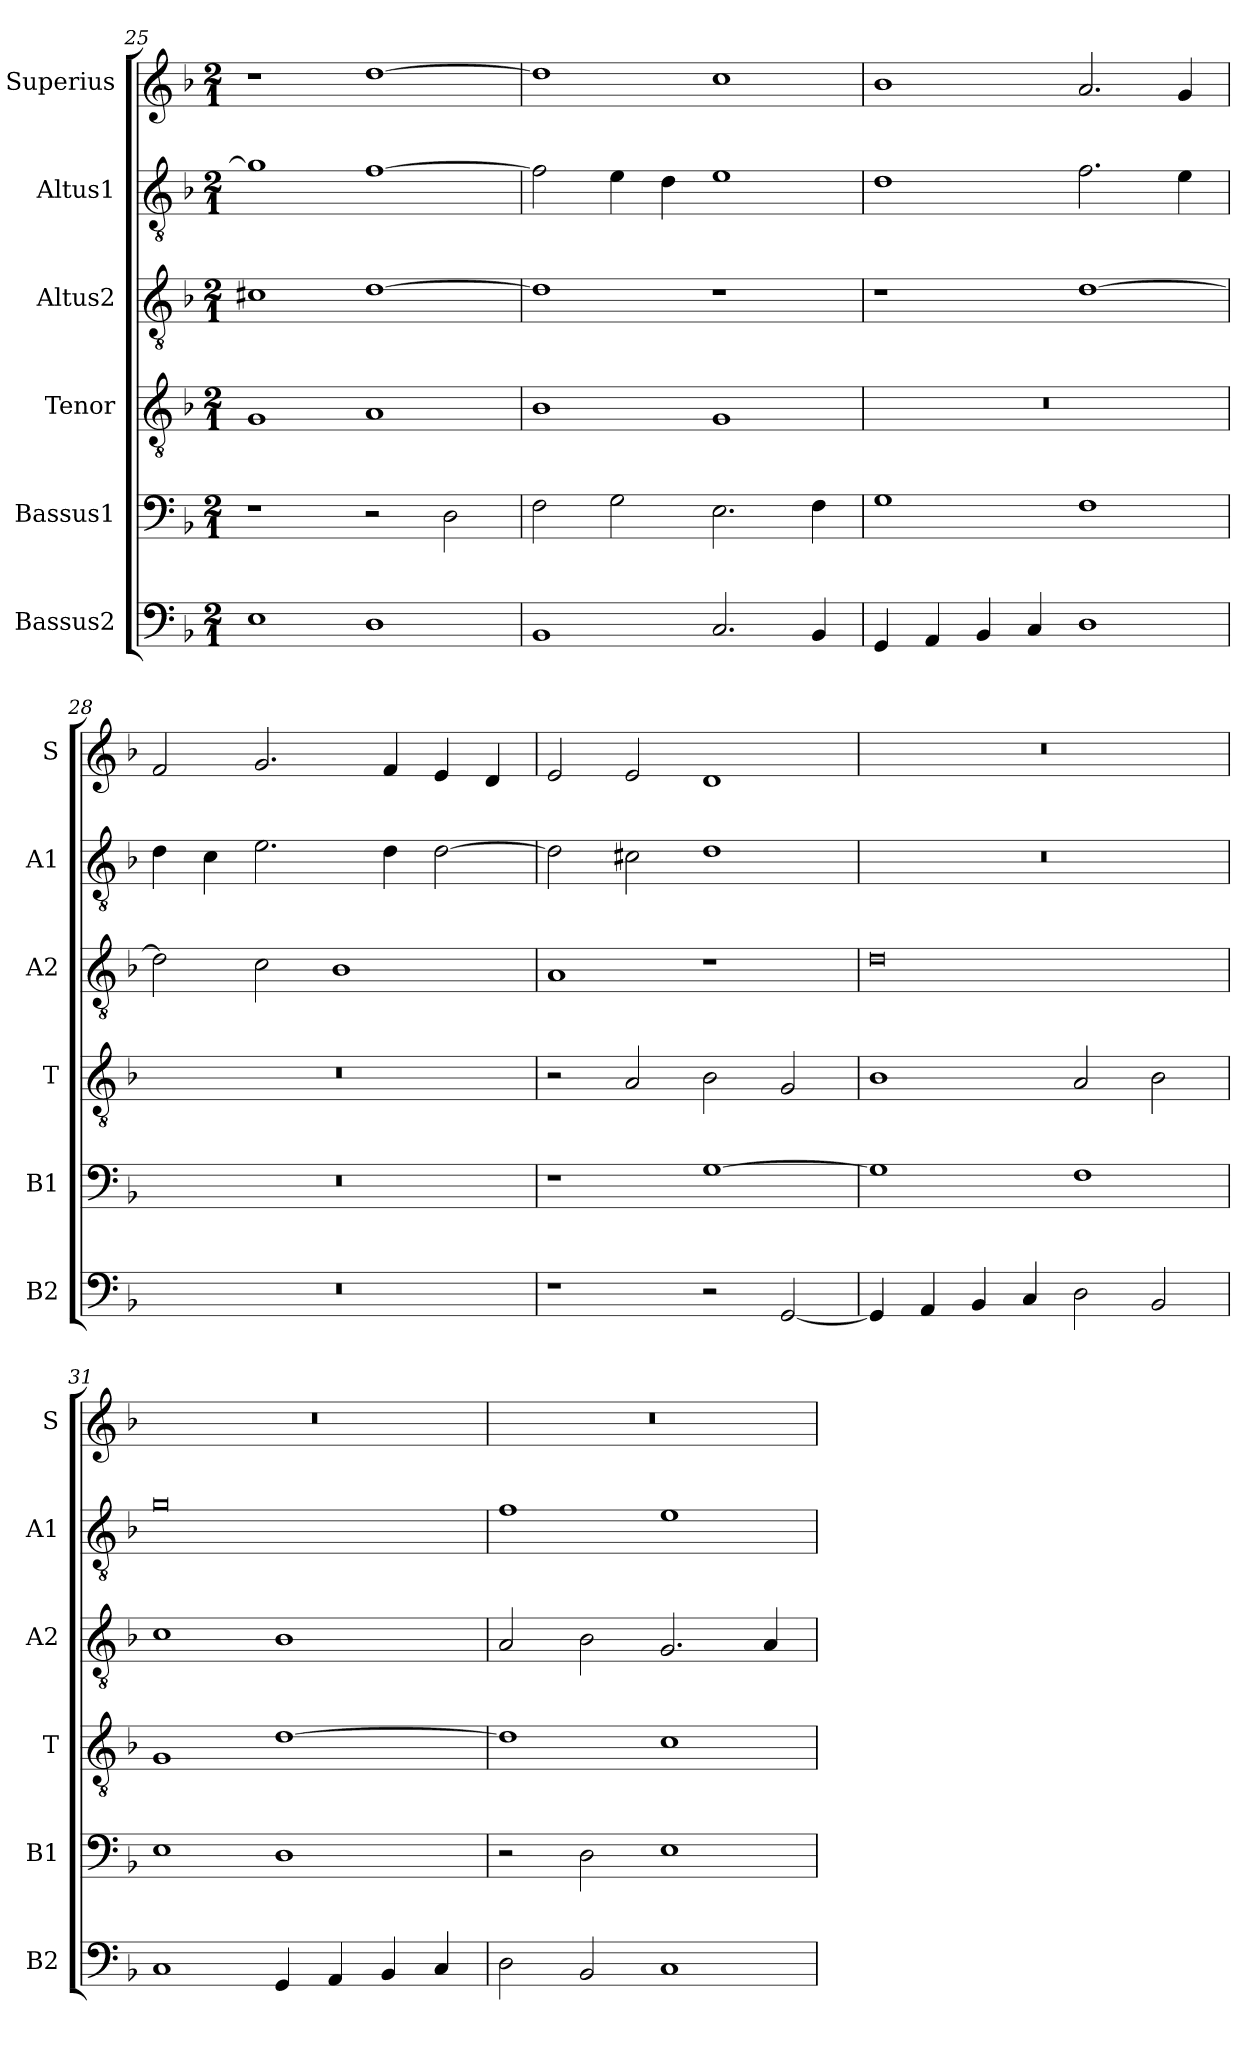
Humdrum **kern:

**kern	**kern	**kern	**kern	**kern	**kern
*part6	*part5	*part4	*part3	*part2	*part1
*staff6	*staff5	*staff4	*staff3	*staff2	*staff1
*I"Bassus2	*I"Bassus1	*I"Tenor	*I"Altus2	*I"Altus1	*I"Superius
*I'B2	*I'B1	*I'T	*I'A2	*I'A1	*I'S
*clefF4	*clefF4	*clefGv2	*clefGv2	*clefGv2	*clefG2
*k[b-]	*k[b-]	*k[b-]	*k[b-]	*k[b-]	*k[b-]
*M2/1	*M2/1	*M2/1	*M2/1	*M2/1	*M2/1
=25	=25	=25	=25	=25	=25
1E	1r	1G	1c#X	1g]	1r
1D	2r	1A	[1d	[1f	[1dd
.	2D\	.	.	.	.
=26	=26	=26	=26	=26	=26
1BB-	2F\	1B-	1d]	2f\]	1dd]
.	2G\	.	.	4e\	.
.	.	.	.	4d\	.
2.C/	2.E\	1G	1r	1e	1cc
4BB-/	4F\	.	.	.	.
=27	=27	=27	=27	=27	=27
4GG/	1G	0r	1r	1d	1b-
4AA/	.	.	.	.	.
4BB-/	.	.	.	.	.
4C/	.	.	.	.	.
1D	1F	.	[1d	2.f\	2.a/
.	.	.	.	4e\	4g/
=28	=28	=28	=28	=28	=28
0r	0r	0r	2d\]	4d\	2f/
.	.	.	.	4c\	.
.	.	.	2c\	2.e\	2.g/
.	.	.	1B-	.	.
.	.	.	.	4d\	4f/
.	.	.	.	[2d\	4e/
.	.	.	.	.	4d/
=29	=29	=29	=29	=29	=29
1r	1r	2r	1A	2d\]	2e/
.	.	2A/	.	2c#X\	2e/
2r	[1G	2B-\	1r	1d	1d
[2GG/	.	2G/	.	.	.
=30	=30	=30	=30	=30	=30
4GG/]	1G]	1B-	0d	0r	0r
4AA/	.	.	.	.	.
4BB-/	.	.	.	.	.
4C/	.	.	.	.	.
2D\	1F	2A/	.	.	.
2BB-/	.	2B-\	.	.	.
=31	=31	=31	=31	=31	=31
1C	1E	1G	1c	0g	0r
4GG/	1D	[1d	1B-	.	.
4AA/	.	.	.	.	.
4BB-/	.	.	.	.	.
4C/	.	.	.	.	.
=32	=32	=32	=32	=32	=32
2D\	2r	1d]	2A/	1f	0r
2BB-/	2D\	.	2B-\	.	.
1C	1E	1c	2.G/	1e	.
.	.	.	4A/	.	.
=	=	=	=	=	=
*-	*-	*-	*-	*-	*-
